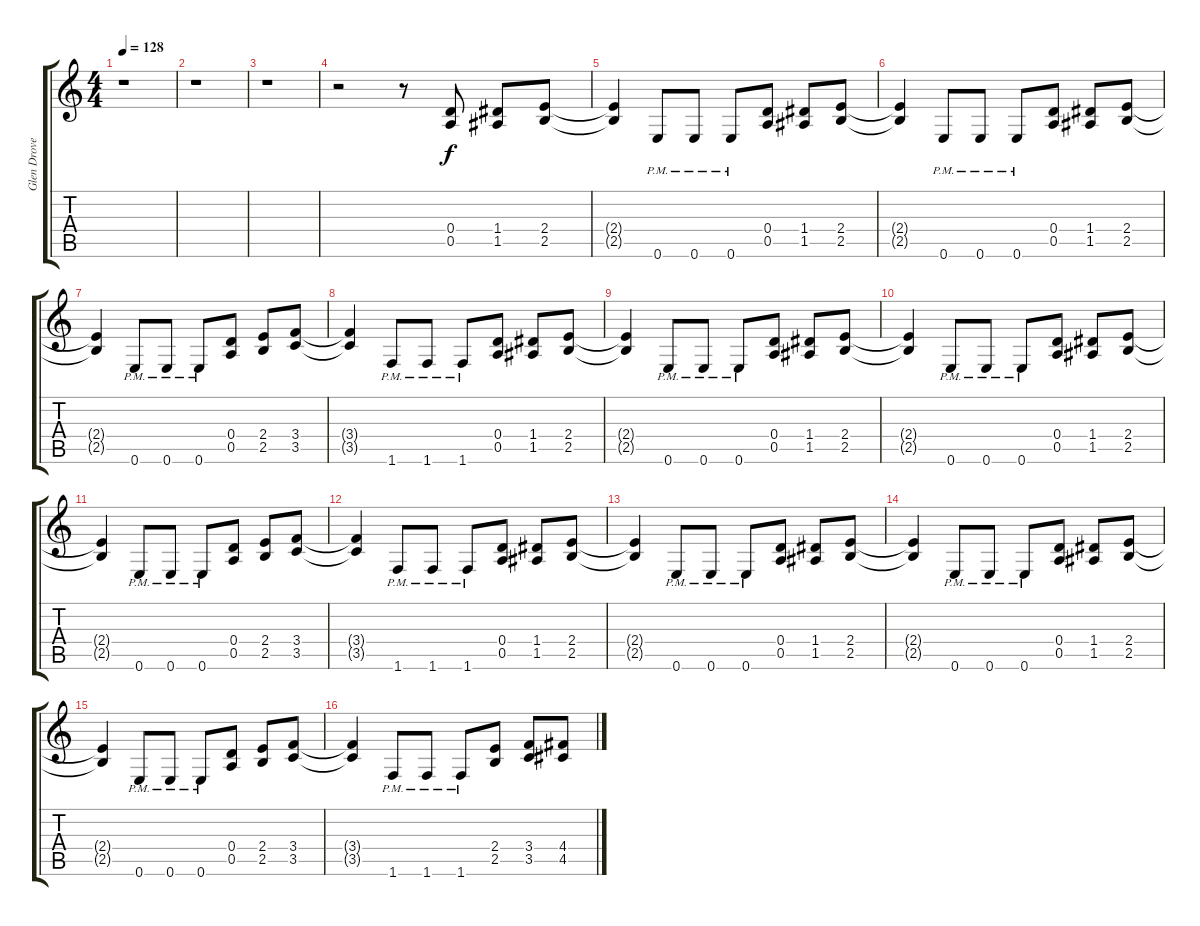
\track ("Glen Drover" "Glen Drove") {instrument overdrivenguitar}
\staff {score tabs}
\tuning (E4 B3 G3 D3 A2 E2) {hide}
\ts (4 4)
\tempo 128
\clef g2
\ks c
r.1{dy f} |
r.1 |
r.1 |
r.2 r.8 (0.4 0.5).8 (1.4 1.5).8 (2.4 2.5).8 |
(2.4{t} 2.5{t}).4 0.6{pm}.8 0.6{pm}.8 0.6{pm}.8 (0.4 0.5).8 (1.4 1.5).8 (2.4 2.5).8 |
(2.4{t} 2.5{t}).4 0.6{pm}.8 0.6{pm}.8 0.6{pm}.8 (0.4 0.5).8 (1.4 1.5).8 (2.4 2.5).8 |
(2.4{t} 2.5{t}).4 0.6{pm}.8 0.6{pm}.8 0.6{pm}.8 (0.4 0.5).8 (2.4 2.5).8 (3.4 3.5).8 |
(3.4{t} 3.5{t}).4 1.6{pm}.8 1.6{pm}.8 1.6{pm}.8 (0.4 0.5).8 (1.4 1.5).8 (2.4 2.5).8 |
(2.4{t} 2.5{t}).4 0.6{pm}.8 0.6{pm}.8 0.6{pm}.8 (0.4 0.5).8 (1.4 1.5).8 (2.4 2.5).8 |
(2.4{t} 2.5{t}).4 0.6{pm}.8 0.6{pm}.8 0.6{pm}.8 (0.4 0.5).8 (1.4 1.5).8 (2.4 2.5).8 |
(2.4{t} 2.5{t}).4 0.6{pm}.8 0.6{pm}.8 0.6{pm}.8 (0.4 0.5).8 (2.4 2.5).8 (3.4 3.5).8 |
(3.4{t} 3.5{t}).4 1.6{pm}.8 1.6{pm}.8 1.6{pm}.8 (0.4 0.5).8 (1.4 1.5).8 (2.4 2.5).8 |
(2.4{t} 2.5{t}).4 0.6{pm}.8 0.6{pm}.8 0.6{pm}.8 (0.4 0.5).8 (1.4 1.5).8 (2.4 2.5).8 |
(2.4{t} 2.5{t}).4 0.6{pm}.8 0.6{pm}.8 0.6{pm}.8 (0.4 0.5).8 (1.4 1.5).8 (2.4 2.5).8 |
(2.4{t} 2.5{t}).4 0.6{pm}.8 0.6{pm}.8 0.6{pm}.8 (0.4 0.5).8 (2.4 2.5).8 (3.4 3.5).8 |
(3.4{t} 3.5{t}).4 1.6{pm}.8 1.6{pm}.8 1.6{pm}.8 (2.4 2.5).8 (3.4 3.5).8 (4.4 4.5).8
